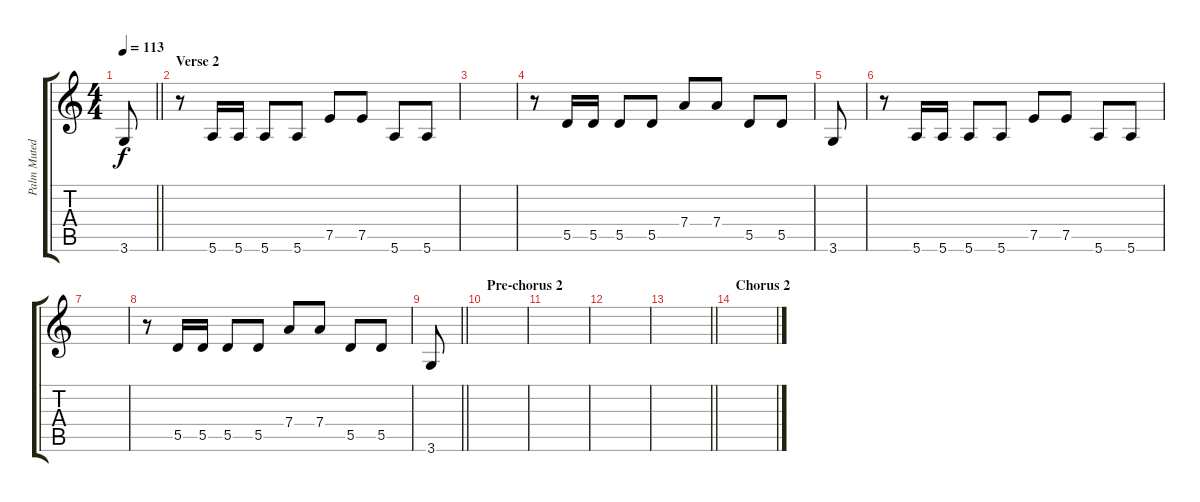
\track ("Palm Muted Guitar" "Palm Muted") {instrument electricguitarmuted}
\staff {score tabs}
\tuning (E4 B3 G3 D3 A2 E2) {hide}
\ts (4 4)
\tempo 113
\clef g2
\barLineRight lightlight
\ks c
3.6.8{dy f} |
\section ("" "Verse 2")
r.8 5.6.16 5.6.16 5.6.8 5.6.8 7.5.8 7.5.8 5.6.8 5.6.8 |
|
r.8 5.5.16 5.5.16 5.5.8 5.5.8 7.4.8 7.4.8 5.5.8 5.5.8 |
3.6.8 |
r.8 5.6.16 5.6.16 5.6.8 5.6.8 7.5.8 7.5.8 5.6.8 5.6.8 |
|
r.8 5.5.16 5.5.16 5.5.8 5.5.8 7.4.8 7.4.8 5.5.8 5.5.8 |
\barLineRight lightlight
3.6.8 |
\section ("" "Pre-chorus 2")
|
|
|
\barLineRight lightlight
|
\section ("" "Chorus 2")
